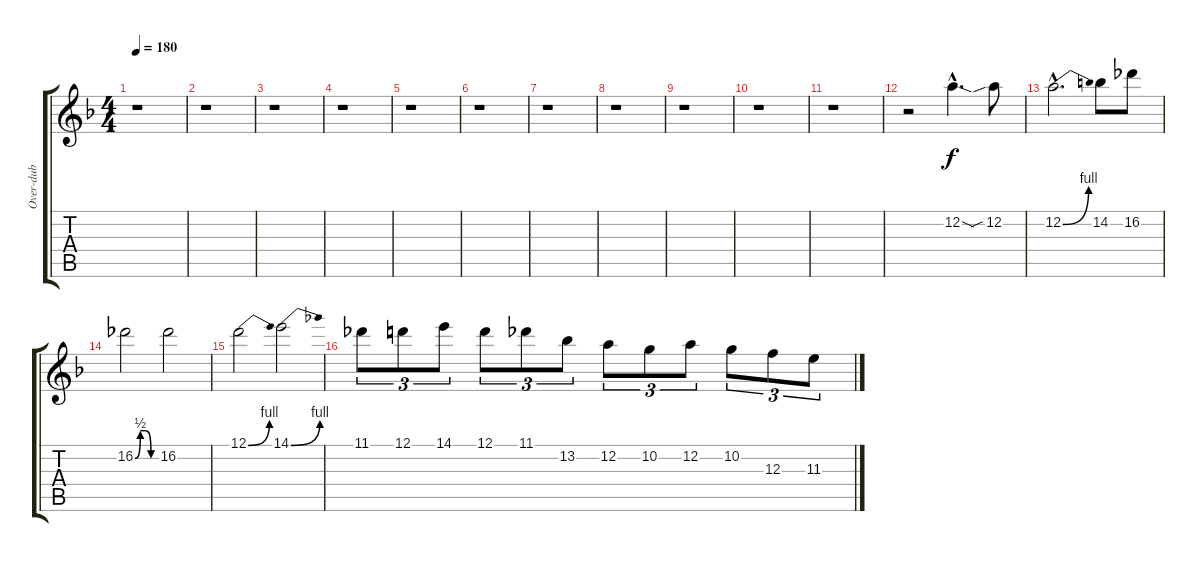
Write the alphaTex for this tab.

\track ("Over-dub" "Over-dub") {instrument overdrivenguitar}
\staff {score tabs}
\tuning (D4 A3 F3 C3 G2 D2) {hide}
\ts (4 4)
\tempo 180
\clef g2
\ks dminor
r.1{dy f} |
r.1 |
r.1 |
r.1 |
r.1 |
r.1 |
r.1 |
r.1 |
r.1 |
r.1 |
r.1 |
r.2 12.2{sod hac}.4{d} 12.2{sib}.8 |
12.2{be (bend 0 0 60 4) hac}.2{d} 14.2.8 16.2.8 |
16.2{be (custom 0 0 15 2 30 2 45 0 60 0)}.2 16.2.2 |
12.1{be (bend 0 0 60 4)}.2 14.1{be (bend 0 0 60 4)}.2 |
11.1.8{tu (3 2)} 12.1.8{tu (3 2)} 14.1.8{tu (3 2)} 12.1.8{tu (3 2)} 11.1.8{tu (3 2)} 13.2.8{tu (3 2)} 12.2.8{tu (3 2)} 10.2.8{tu (3 2)} 12.2.8{tu (3 2)} 10.2.8{tu (3 2)} 12.3.8{tu (3 2)} 11.3.8{tu (3 2)}
